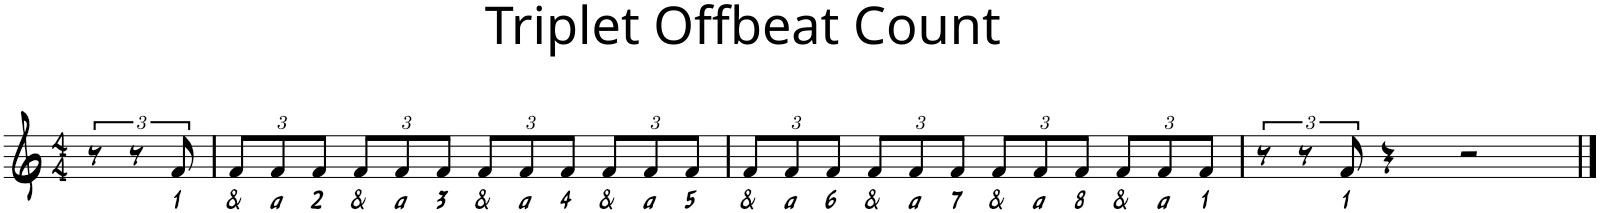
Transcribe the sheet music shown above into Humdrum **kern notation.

**kern	**text
*part1	*part1
*staff1	*staff1
*I"Piano	*
*I'Pno.	*
*clefG2	*
*k[]	*
*M4/4	*
=1	=1
12r	.
12r	.
!	!LO:LY:b
12f/	1
=2	=2
*Xbrackettup	*
!	!LO:LY:b
12f/L	&
!	!LO:LY:b
12f/	a
!	!LO:LY:b
12f/J	2
!	!LO:LY:b
12f/L	&
!	!LO:LY:b
12f/	a
!	!LO:LY:b
12f/J	3
!	!LO:LY:b
12f/L	&
!	!LO:LY:b
12f/	a
!	!LO:LY:b
12f/J	4
!	!LO:LY:b
12f/L	&
!	!LO:LY:b
12f/	a
!	!LO:LY:b
12f/J	5
=3	=3
!	!LO:LY:b
12f/L	&
!	!LO:LY:b
12f/	a
!	!LO:LY:b
12f/J	6
!	!LO:LY:b
12f/L	&
!	!LO:LY:b
12f/	a
!	!LO:LY:b
12f/J	7
!	!LO:LY:b
12f/L	&
!	!LO:LY:b
12f/	a
!	!LO:LY:b
12f/J	8
!	!LO:LY:b
12f/L	&
!	!LO:LY:b
12f/	a
!	!LO:LY:b
12f/J	1
=4	=4
*brackettup	*
12r	.
12r	.
!	!LO:LY:b
12f/	1
4r	.
2r	.
==	==
*-	*-
